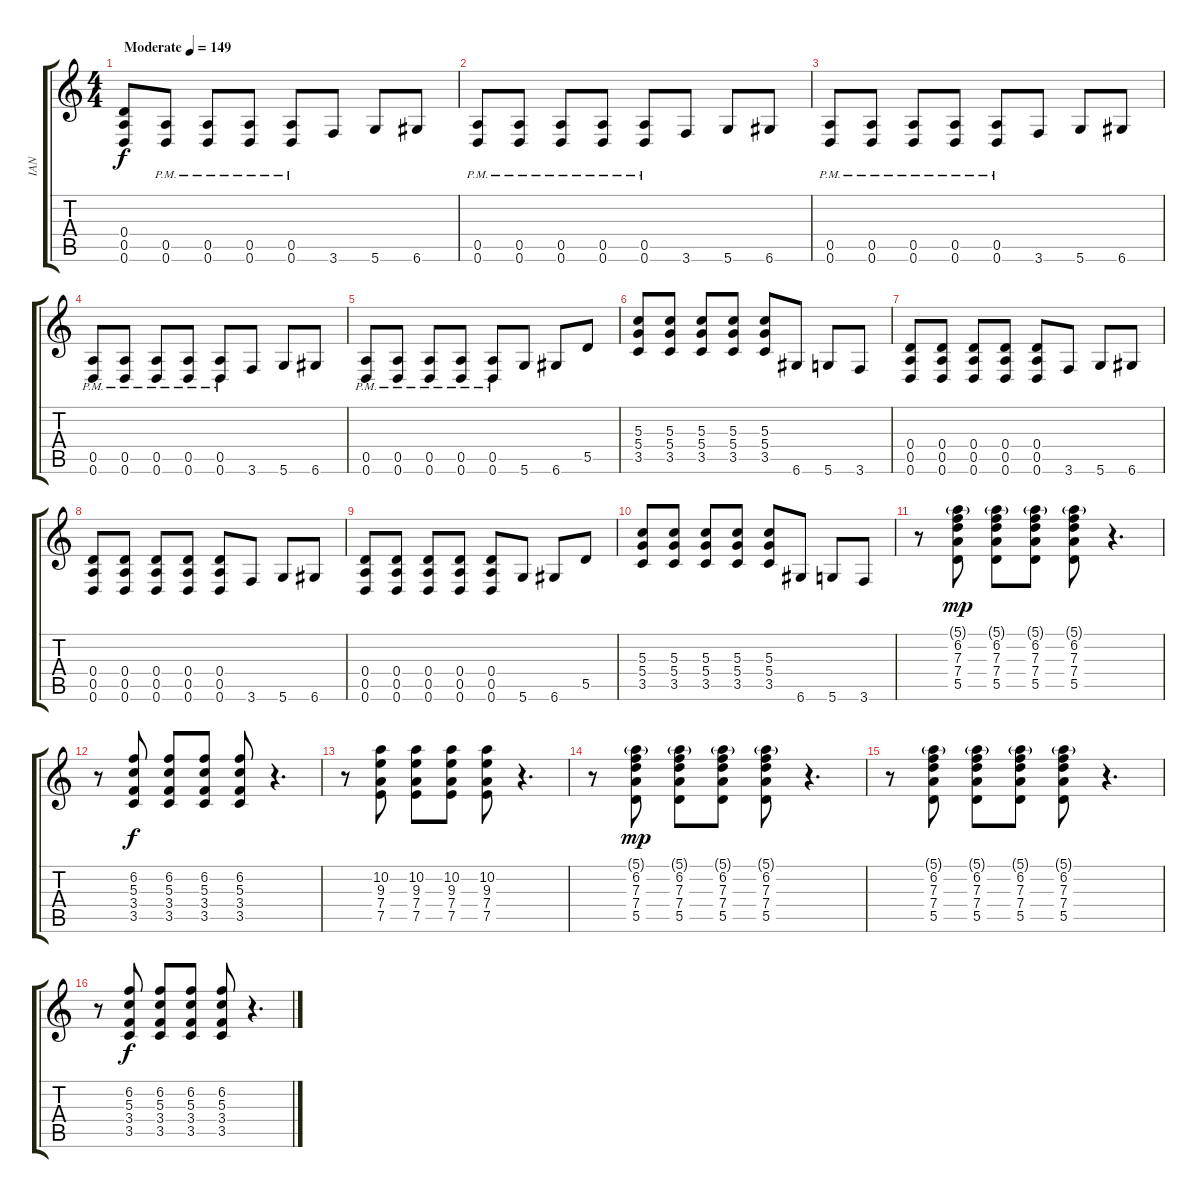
\track ("IAN" "IAN") {instrument distortionguitar}
\staff {score tabs}
\tuning (E4 B3 G3 D3 A2 D2) {hide}
\ts (4 4)
\tempo (149 "Moderate")
\clef g2
\ks c
(0.4 0.5 0.6).8{dy f instrument distortionguitar} (0.5{pm} 0.6{pm}).8 (0.5{pm} 0.6{pm}).8 (0.5{pm} 0.6{pm}).8 (0.5{pm} 0.6{pm}).8 3.6.8 5.6.8 6.6.8 |
(0.5{pm} 0.6{pm}).8 (0.5{pm} 0.6{pm}).8 (0.5{pm} 0.6{pm}).8 (0.5{pm} 0.6{pm}).8 (0.5{pm} 0.6{pm}).8 3.6.8 5.6.8 6.6.8 |
(0.5{pm} 0.6{pm}).8 (0.5{pm} 0.6{pm}).8 (0.5{pm} 0.6{pm}).8 (0.5{pm} 0.6{pm}).8 (0.5{pm} 0.6{pm}).8 3.6.8 5.6.8 6.6.8 |
(0.5{pm} 0.6{pm}).8 (0.5{pm} 0.6{pm}).8 (0.5{pm} 0.6{pm}).8 (0.5{pm} 0.6{pm}).8 (0.5{pm} 0.6{pm}).8 3.6.8 5.6.8 6.6.8 |
(0.5{pm} 0.6{pm}).8 (0.5{pm} 0.6{pm}).8 (0.5{pm} 0.6{pm}).8 (0.5{pm} 0.6{pm}).8 (0.5{pm} 0.6{pm}).8 5.6.8 6.6.8 5.5.8 |
(5.3 5.4 3.5).8 (5.3 5.4 3.5).8 (5.3 5.4 3.5).8 (5.3 5.4 3.5).8 (5.3 5.4 3.5).8 6.6.8 5.6.8 3.6.8 |
(0.4 0.5 0.6).8 (0.4 0.5 0.6).8 (0.4 0.5 0.6).8 (0.4 0.5 0.6).8 (0.4 0.5 0.6).8 3.6.8 5.6.8 6.6.8 |
(0.4 0.5 0.6).8 (0.4 0.5 0.6).8 (0.4 0.5 0.6).8 (0.4 0.5 0.6).8 (0.4 0.5 0.6).8 3.6.8 5.6.8 6.6.8 |
(0.4 0.5 0.6).8 (0.4 0.5 0.6).8 (0.4 0.5 0.6).8 (0.4 0.5 0.6).8 (0.4 0.5 0.6).8 5.6.8 6.6.8 5.5.8 |
(5.3 5.4 3.5).8 (5.3 5.4 3.5).8 (5.3 5.4 3.5).8 (5.3 5.4 3.5).8 (5.3 5.4 3.5).8 6.6.8 5.6.8 3.6.8 |
r.8 (5.1{g} 6.2 7.3 7.4 5.5).8{dy mp} (5.1{g} 6.2 7.3 7.4 5.5).8 (5.1{g} 6.2 7.3 7.4 5.5).8 (5.1{g} 6.2 7.3 7.4 5.5).8 r.4{d} |
r.8 (6.2 5.3 3.4 3.5).8{dy f} (6.2 5.3 3.4 3.5).8 (6.2 5.3 3.4 3.5).8 (6.2 5.3 3.4 3.5).8 r.4{d} |
r.8 (10.2 9.3 7.4 7.5).8 (10.2 9.3 7.4 7.5).8 (10.2 9.3 7.4 7.5).8 (10.2 9.3 7.4 7.5).8 r.4{d} |
r.8 (5.1{g} 6.2 7.3 7.4 5.5).8{dy mp} (5.1{g} 6.2 7.3 7.4 5.5).8 (5.1{g} 6.2 7.3 7.4 5.5).8 (5.1{g} 6.2 7.3 7.4 5.5).8 r.4{d} |
r.8 (5.1{g} 6.2 7.3 7.4 5.5).8 (5.1{g} 6.2 7.3 7.4 5.5).8 (5.1{g} 6.2 7.3 7.4 5.5).8 (5.1{g} 6.2 7.3 7.4 5.5).8 r.4{d} |
r.8 (6.2 5.3 3.4 3.5).8{dy f} (6.2 5.3 3.4 3.5).8 (6.2 5.3 3.4 3.5).8 (6.2 5.3 3.4 3.5).8 r.4{d}
